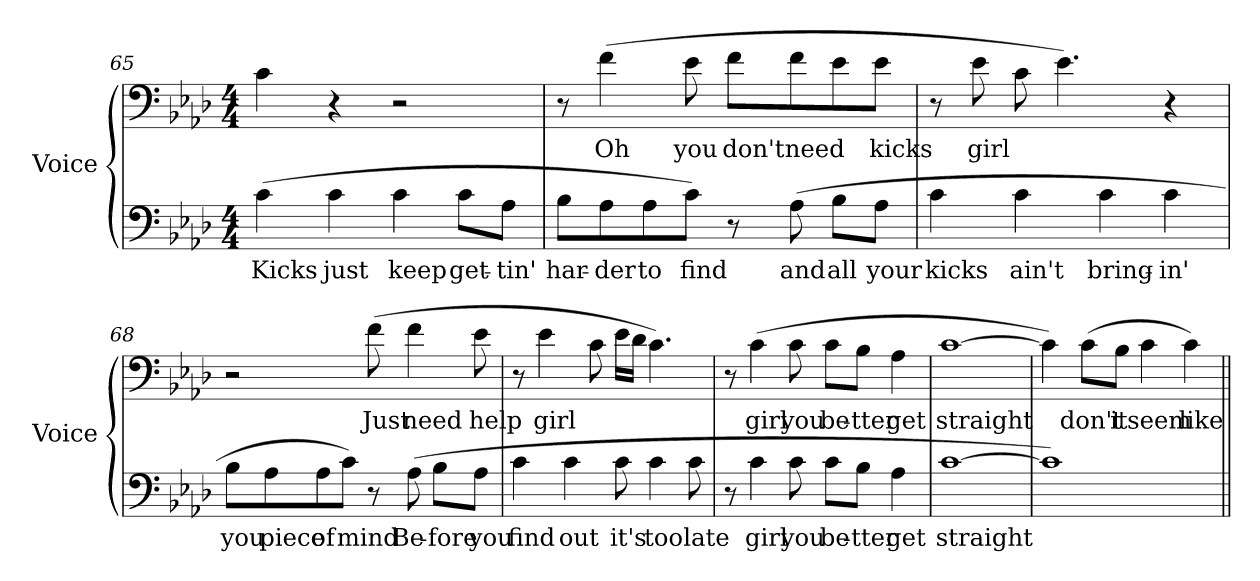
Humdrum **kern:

**kern	**text	**kern	**text
*part2	*part2	*part1	*part1
*staff2	*staff2	*staff1	*staff1
*I"Voice	*	*I"Voice	*
*I'Voice	*	*I'Voice	*
*clefF4	*	*clefF4	*
*k[b-e-a-d-]	*	*k[b-e-a-d-]	*
*f:	*	*f:	*
*M4/4	*	*M4/4	*
=65	=65	=65	=65
!	!LO:LY:b:color=#000000	!	!
(4ci\	Kicks	4ci\	.
!	!LO:LY:b:color=#000000	!	!
4ci\	just	4r	.
!	!LO:LY:b:color=#000000	!	!
4ci\	keep	2r	.
!	!LO:LY:b:color=#000000	!	!
8ci\L	get-	.	.
!	!LO:LY:b:color=#000000	!	!
8A-i\J	-tin'	.	.
=66	=66	=66	=66
!	!LO:LY:b:color=#000000	!	!
8B-i\L	har-	8r	.
!	!LO:LY:b:color=#000000	!	!
!	!	!	!LO:LY:b:color=#000000
8A-i\	-der	(4fi\	Oh
!	!LO:LY:b:color=#000000	!	!
8A-i\	to	.	.
!	!LO:LY:b:color=#000000	!	!
!	!	!	!LO:LY:b:color=#000000
8ci\J)	find	8e-i\	you
!	!	!	!LO:LY:b:color=#000000
8r	.	8fi\L	don't
!	!LO:LY:b:color=#000000	!	!
!	!	!	!LO:LY:b:color=#000000
(8A-i\	and	8fi\	need
!	!LO:LY:b:color=#000000	!	!
8B-i\L	all	8e-i\	.
!	!LO:LY:b:color=#000000	!	!
!	!	!	!LO:LY:b:color=#000000
8A-i\J	your	8e-i\J	kicks
!!LO:LB:g=z
=67	=67	=67	=67
!	!LO:LY:b:color=#000000	!	!
4ci\	kicks	8r	.
!	!	!	!LO:LY:b:color=#000000
.	.	8e-i\	girl
!	!LO:LY:b:color=#000000	!	!
4ci\	ain't	8ci\	.
.	.	4.e-i\)	.
!	!LO:LY:b:color=#000000	!	!
4ci\	bring-	.	.
!	!LO:LY:b:color=#000000	!	!
4ci\	-in'	4r	.
=68	=68	=68	=68
!	!LO:LY:b:color=#000000	!	!
8B-i\L	you	2r	.
!	!LO:LY:b:color=#000000	!	!
8A-i\	piece	.	.
!	!LO:LY:b:color=#000000	!	!
8A-i\	of	.	.
!	!LO:LY:b:color=#000000	!	!
8ci\J)	mind	.	.
!	!	!	!LO:LY:b:color=#000000
8r	.	(8fi\	Just
!	!LO:LY:b:color=#000000	!	!
!	!	!	!LO:LY:b:color=#000000
(8A-i\	Be-	4fi\	need
!	!LO:LY:b:color=#000000	!	!
8B-i\L	-fore	.	.
!	!LO:LY:b:color=#000000	!	!
!	!	!	!LO:LY:b:color=#000000
8A-i\J	you	8e-i\	help
=69	=69	=69	=69
!	!LO:LY:b:color=#000000	!	!
4ci\	find	8r	.
!	!	!	!LO:LY:b:color=#000000
.	.	4e-i\	girl
!	!LO:LY:b:color=#000000	!	!
4ci\	out	.	.
.	.	8ci\	.
!	!LO:LY:b:color=#000000	!	!
8ci\	it's	16e-i\LL	.
.	.	16d-i\JJ	.
!	!LO:LY:b:color=#000000	!	!
4ci\	too	4.ci\)	.
!	!LO:LY:b:color=#000000	!	!
8ci\	late	.	.
!!LO:LB:g=z
=70	=70	=70	=70
8r	.	8r	.
!	!LO:LY:b:color=#000000	!	!
!	!	!	!LO:LY:b:color=#000000
4ci\	girl	(4ci\	girl
!	!LO:LY:b:color=#000000	!	!
!	!	!	!LO:LY:b:color=#000000
8ci\	you	8ci\	you
!	!LO:LY:b:color=#000000	!	!
!	!	!	!LO:LY:b:color=#000000
8ci\L	be-	8ci\L	be-
!	!LO:LY:b:color=#000000	!	!
!	!	!	!LO:LY:b:color=#000000
8B-i\J	-tter	8B-i\J	-tter
!	!LO:LY:b:color=#000000	!	!
!	!	!	!LO:LY:b:color=#000000
4A-i\	get	4A-i\	get
=71	=71	=71	=71
!	!LO:LY:b:color=#000000	!	!
!	!	!	!LO:LY:b:color=#000000
[1ci	straight	[1ci	straight
=72	=72	=72	=72
1ci])	.	4ci\])	.
!	!	!	!LO:LY:b:color=#000000
.	.	(8ci\L	don't
!	!	!	!LO:LY:b:color=#000000
.	.	8B-i\J	it
!	!	!	!LO:LY:b:color=#000000
.	.	4ci\	seem
!	!	!	!LO:LY:b:color=#000000
.	.	4ci\)	like
=||	=||	=||	=||
*-	*-	*-	*-
